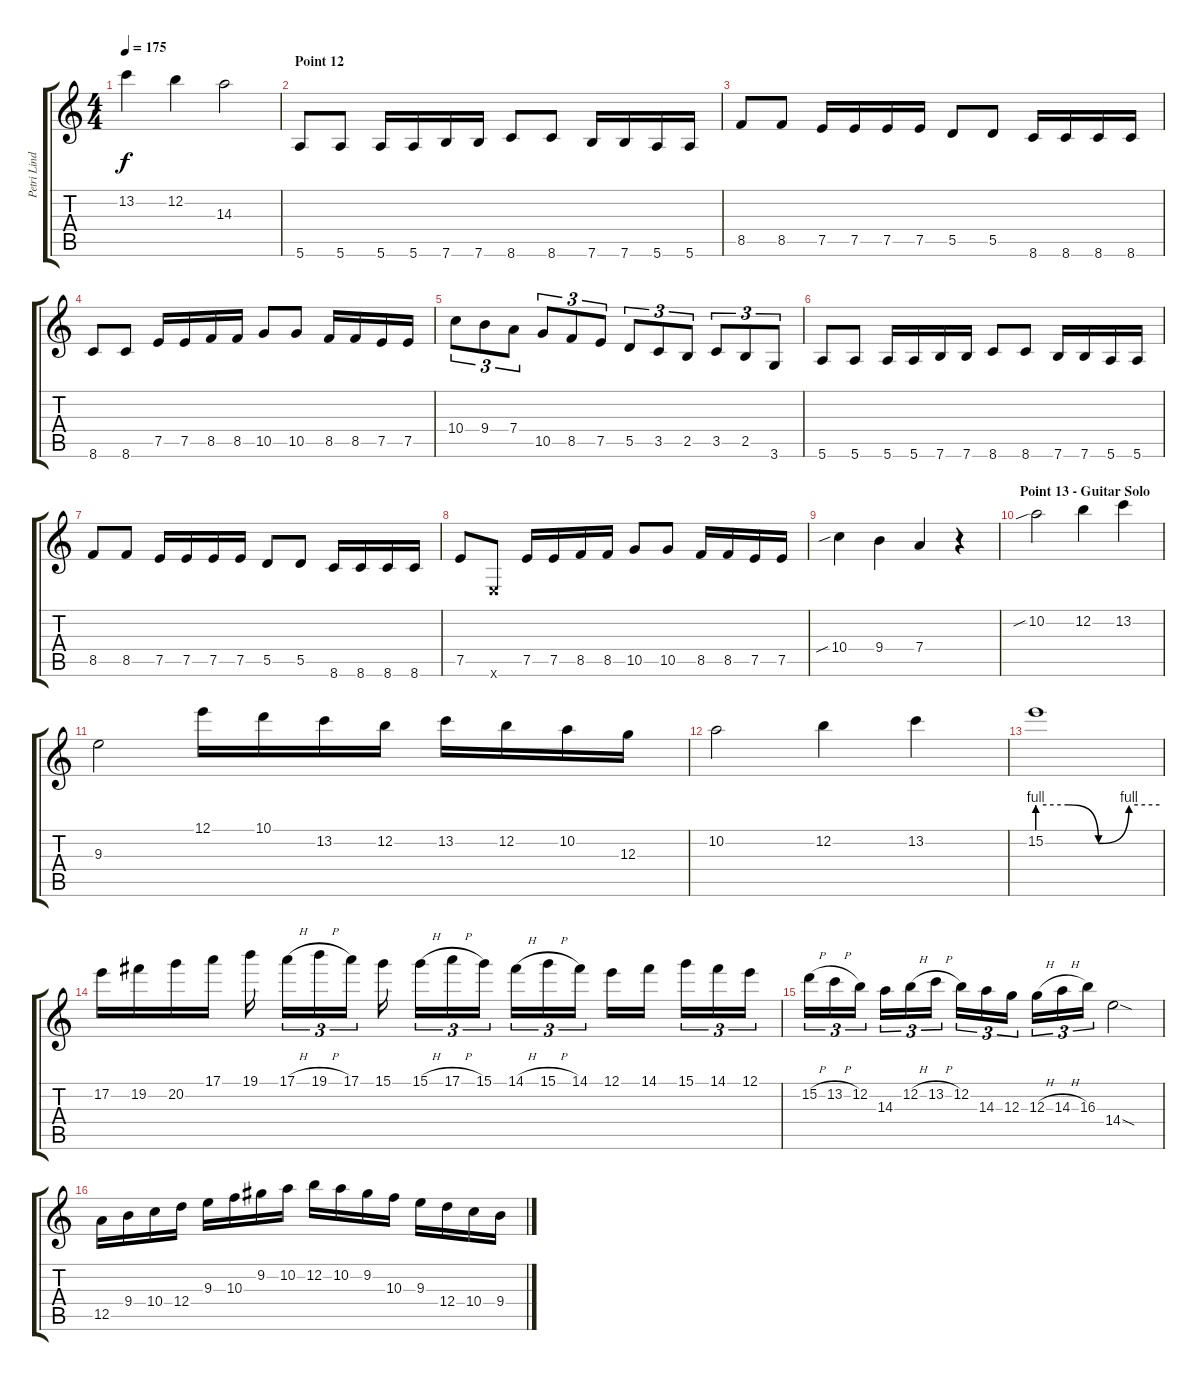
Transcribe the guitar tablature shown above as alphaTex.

\track ("Petri Lindroos" "Petri Lind") {instrument distortionguitar}
\staff {score tabs}
\tuning (E4 B3 G3 D3 A2 E2) {hide}
\ts (4 4)
\tempo 175
\clef g2
\ks c
13.2.4{dy f} 12.2.4 14.3.2 |
\section ("" "Point 12")
5.6.8 5.6.8 5.6.16 5.6.16 7.6.16 7.6.16 8.6.8 8.6.8 7.6.16 7.6.16 5.6.16 5.6.16 |
8.5.8 8.5.8 7.5.16 7.5.16 7.5.16 7.5.16 5.5.8 5.5.8 8.6.16 8.6.16 8.6.16 8.6.16 |
8.6.8 8.6.8 7.5.16 7.5.16 8.5.16 8.5.16 10.5.8 10.5.8 8.5.16 8.5.16 7.5.16 7.5.16 |
10.4.8{tu (3 2)} 9.4.8{tu (3 2)} 7.4.8{tu (3 2)} 10.5.8{tu (3 2)} 8.5.8{tu (3 2)} 7.5.8{tu (3 2)} 5.5.8{tu (3 2)} 3.5.8{tu (3 2)} 2.5.8{tu (3 2)} 3.5.8{tu (3 2)} 2.5.8{tu (3 2)} 3.6.8{tu (3 2)} |
5.6.8 5.6.8 5.6.16 5.6.16 7.6.16 7.6.16 8.6.8 8.6.8 7.6.16 7.6.16 5.6.16 5.6.16 |
8.5.8 8.5.8 7.5.16 7.5.16 7.5.16 7.5.16 5.5.8 5.5.8 8.6.16 8.6.16 8.6.16 8.6.16 |
7.5.8 0.6{x}.8 7.5.16 7.5.16 8.5.16 8.5.16 10.5.8 10.5.8 8.5.16 8.5.16 7.5.16 7.5.16 |
10.4{sib}.4 9.4.4 7.4.4 r.4 |
\section ("" "Point 13 - Guitar Solo")
10.2{sib}.2 12.2.4 13.2.4 |
9.3.2 12.1.16 10.1.16 13.2.16 12.2.16 13.2.16 12.2.16 10.2.16 12.3.16 |
10.2.2 12.2.4 13.2.4 |
15.2{be (custom 0 4 15 4 30 0 45 4 60 4)}.1 |
17.2.16 19.2.16 20.2.16 17.1.16 19.1.16 17.1{h}.16{tu (3 2)} 19.1{h}.16{tu (3 2)} 17.1.16{tu (3 2)} 15.1.16 15.1{h}.16{tu (3 2)} 17.1{h}.16{tu (3 2)} 15.1.16{tu (3 2)} 14.1{h}.16{tu (3 2)} 15.1{h}.16{tu (3 2)} 14.1.16{tu (3 2)} 12.1.16 14.1.16 15.1.16{tu (3 2)} 14.1.16{tu (3 2)} 12.1.16{tu (3 2)} |
15.2{h}.16{tu (3 2)} 13.2{h}.16{tu (3 2)} 12.2.16{tu (3 2)} 14.3.16{tu (3 2)} 12.2{h}.16{tu (3 2)} 13.2{h}.16{tu (3 2)} 12.2.16{tu (3 2)} 14.3.16{tu (3 2)} 12.3.16{tu (3 2)} 12.3{h}.16{tu (3 2)} 14.3{h}.16{tu (3 2)} 16.3.16{tu (3 2)} 14.4{sod}.2 |
12.5.16 9.4.16 10.4.16 12.4.16 9.3.16 10.3.16 9.2.16 10.2.16 12.2.16 10.2.16 9.2.16 10.3.16 9.3.16 12.4.16 10.4.16 9.4.16
